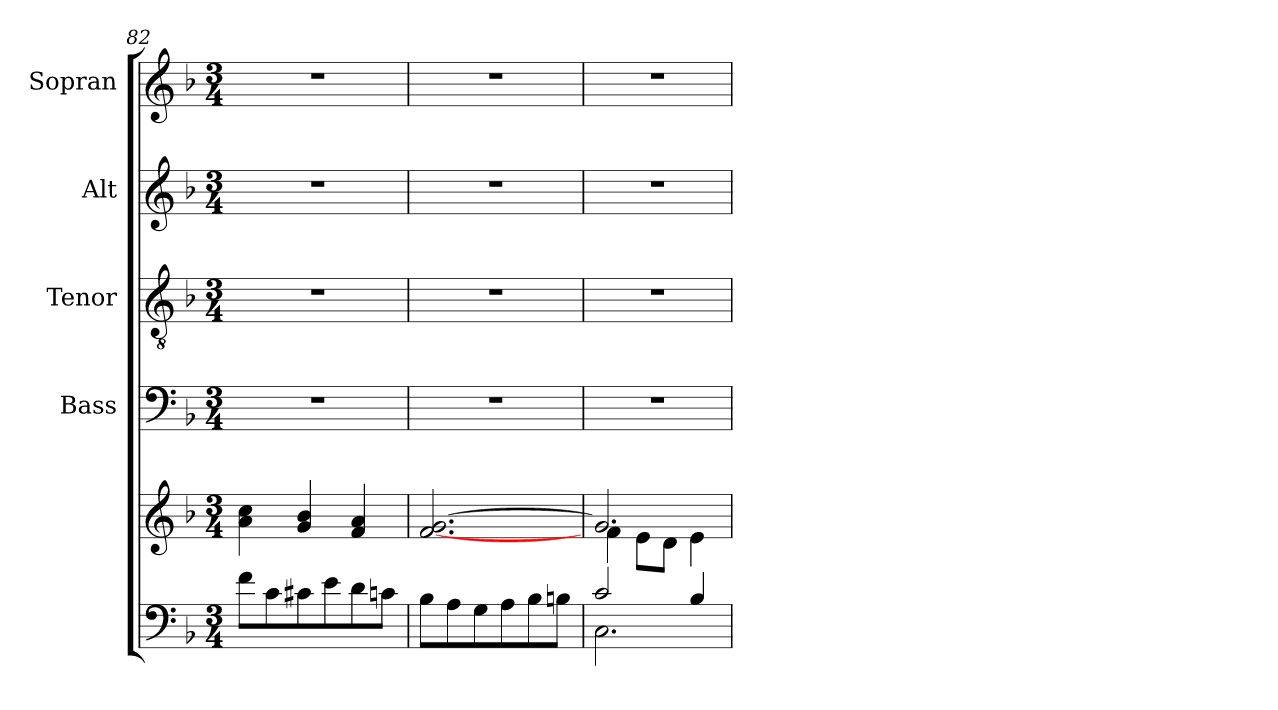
**kern	**kern	**kern	**kern	**kern	**kern
*part5	*part5	*part4	*part3	*part2	*part1
*staff6	*staff5	*staff4	*staff3	*staff2	*staff1
*	*	*I"Bass	*I"Tenor	*I"Alt	*I"Sopran
*	*	*I'B.	*I'T.	*I'A.	*I'S.
!!LO:LB:g=z
*clefF4	*clefG2	*clefF4	*clefGv2	*clefG2	*clefG2
*k[b-]	*k[b-]	*k[b-]	*k[b-]	*k[b-]	*k[b-]
*F:	*F:	*F:	*F:	*F:	*F:
*M3/4	*M3/4	*M3/4	*M3/4	*M3/4	*M3/4
=82	=82	=82	=82	=82	=82
8f\L	4a\ 4cc\	2.r	2.r	2.r	2.r
8c\	.	.	.	.	.
8c#X\	4g/ 4b-/	.	.	.	.
8e\	.	.	.	.	.
8d\	4f/ 4a/	.	.	.	.
8cn\J	.	.	.	.	.
=83	=83	=83	=83	=83	=83
8B-\L	[2.f/ [2.g/	2.r	2.r	2.r	2.r
8A\	.	.	.	.	.
8G\	.	.	.	.	.
8A\	.	.	.	.	.
8B-\	.	.	.	.	.
8Bn\J	.	.	.	.	.
=84	=84	=84	=84	=84	=84
*^	*^	*	*	*	*
2c/	2.C\	2.g/]	4f\	2.r	2.r	2.r	2.r
.	.	.	8e\L	.	.	.	.
.	.	.	8d\J	.	.	.	.
4B-/	.	.	4e\	.	.	.	.
*v	*v	*	*	*	*	*	*
*	*v	*v	*	*	*	*
=	=	=	=	=	=
*-	*-	*-	*-	*-	*-
